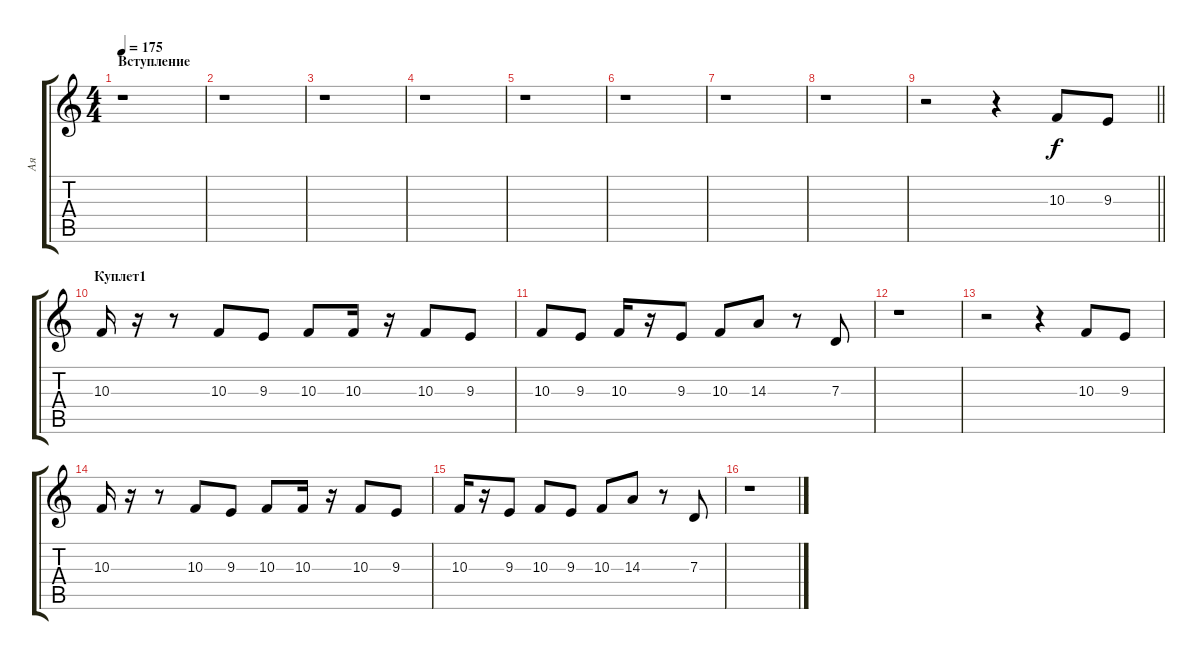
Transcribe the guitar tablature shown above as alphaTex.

\track ("Ая" "Ая") {instrument acousticgrandpiano}
\staff {score tabs}
\tuning (E4 B3 G3 D3 A2 E2) {hide}
\ts (4 4)
\section ("" "Вступление")
\tempo 175
\clef g2
\ks c
r.1{dy f instrument acousticgrandpiano} |
r.1 |
r.1 |
r.1 |
r.1 |
r.1 |
r.1 |
r.1 |
\barLineRight lightlight
r.2 r.4 10.3.8 9.3.8 |
\section ("" "Куплет1")
10.3.16 r.16 r.8 10.3.8 9.3.8 10.3.8 10.3.16 r.16 10.3.8 9.3.8 |
10.3.8 9.3.8 10.3.16 r.16 9.3.8 10.3.8 14.3.8 r.8 7.3.8 |
r.1 |
r.2 r.4 10.3.8 9.3.8 |
10.3.16 r.16 r.8 10.3.8 9.3.8 10.3.8 10.3.16 r.16 10.3.8 9.3.8 |
10.3.16 r.16 9.3.8 10.3.8 9.3.8 10.3.8 14.3.8 r.8 7.3.8 |
r.1
